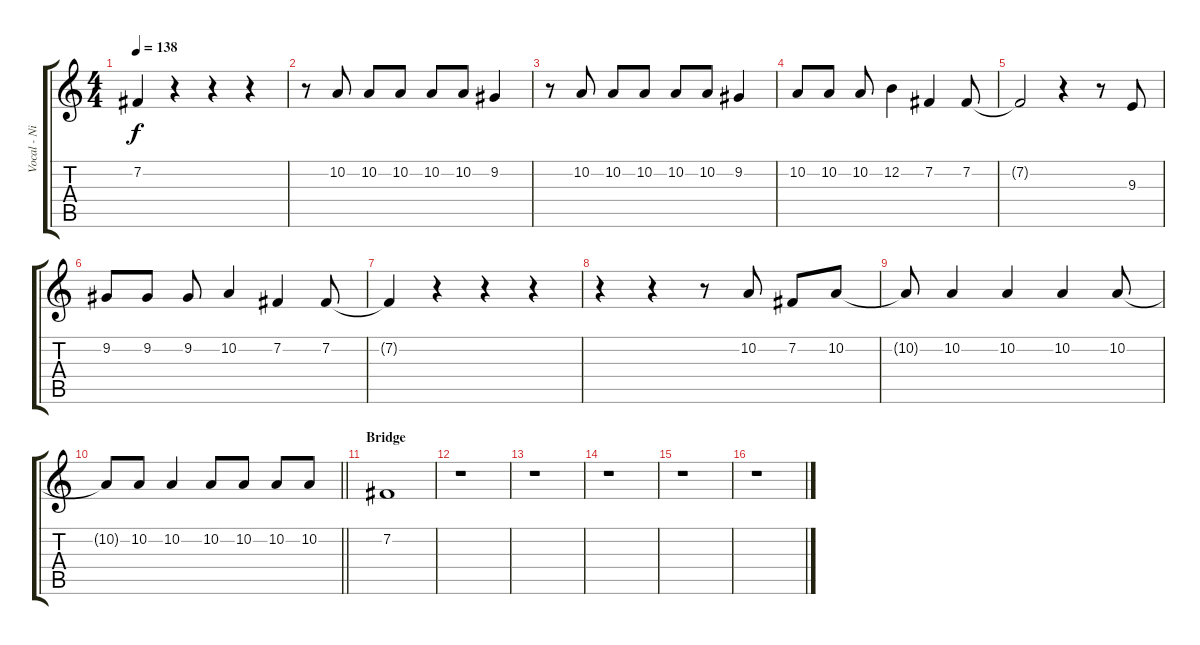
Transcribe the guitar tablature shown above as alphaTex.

\track ("Vocal - Nikola" "Vocal - Ni") {instrument flute}
\staff {score tabs}
\tuning (E4 B3 G3 D3 A2 E2) {hide}
\ts (4 4)
\tempo 138
\clef g2
\ks c
7.2{t}.4{dy f} r.4 r.4 r.4 |
r.8 10.2.8 10.2.8 10.2.8 10.2.8 10.2.8 9.2.4 |
r.8 10.2.8 10.2.8 10.2.8 10.2.8 10.2.8 9.2.4 |
10.2.8 10.2.8 10.2.8 12.2.4 7.2.4 7.2.8 |
7.2{t}.2 r.4 r.8 9.3.8 |
9.2.8 9.2.8 9.2.8 10.2.4 7.2.4 7.2.8 |
7.2{t}.4 r.4 r.4 r.4 |
r.4 r.4 r.8 10.2.8 7.2.8 10.2.8 |
10.2{t}.8 10.2.4 10.2.4 10.2.4 10.2.8 |
\barLineRight lightlight
10.2{t}.8 10.2.8 10.2.4 10.2.8 10.2.8 10.2.8 10.2.8 |
\section ("" "Bridge")
7.2.1 |
r.1 |
r.1 |
r.1 |
r.1 |
r.1
